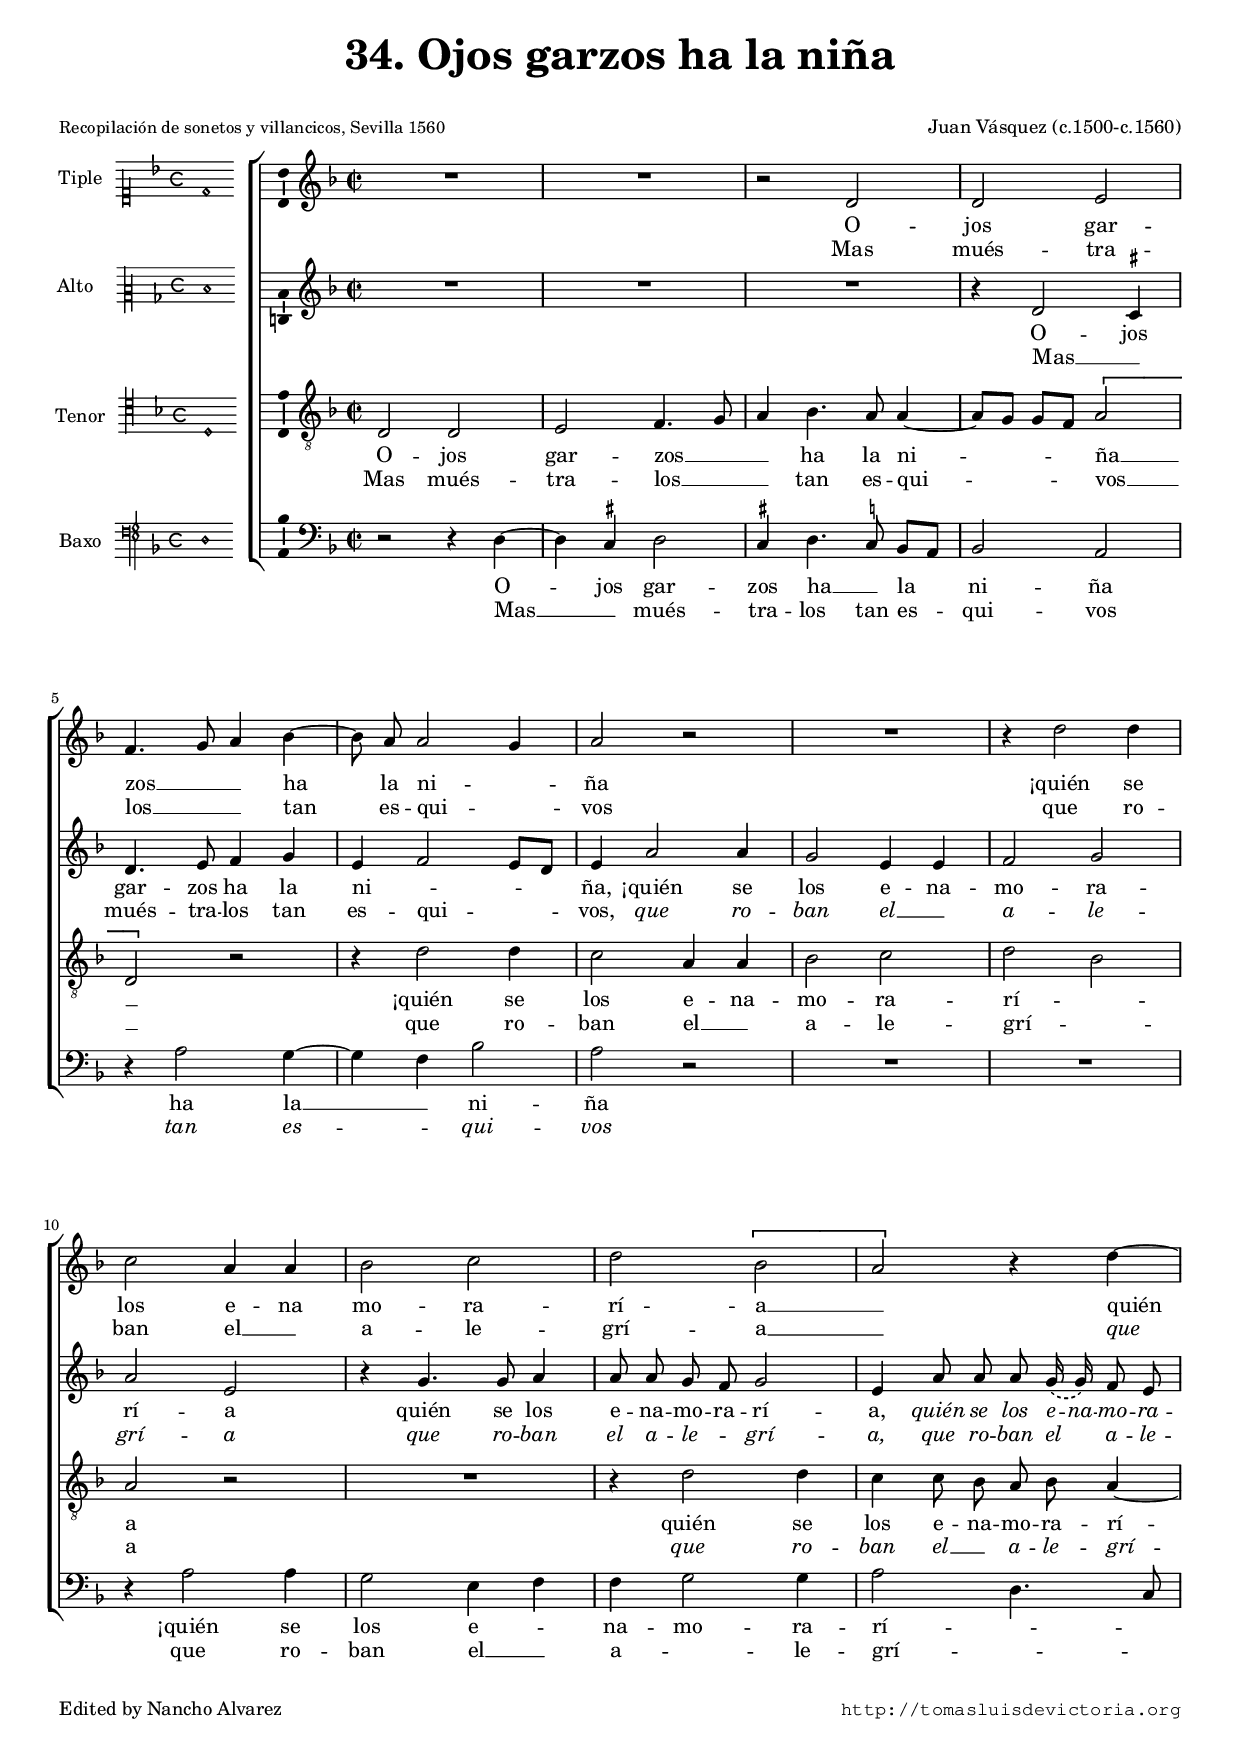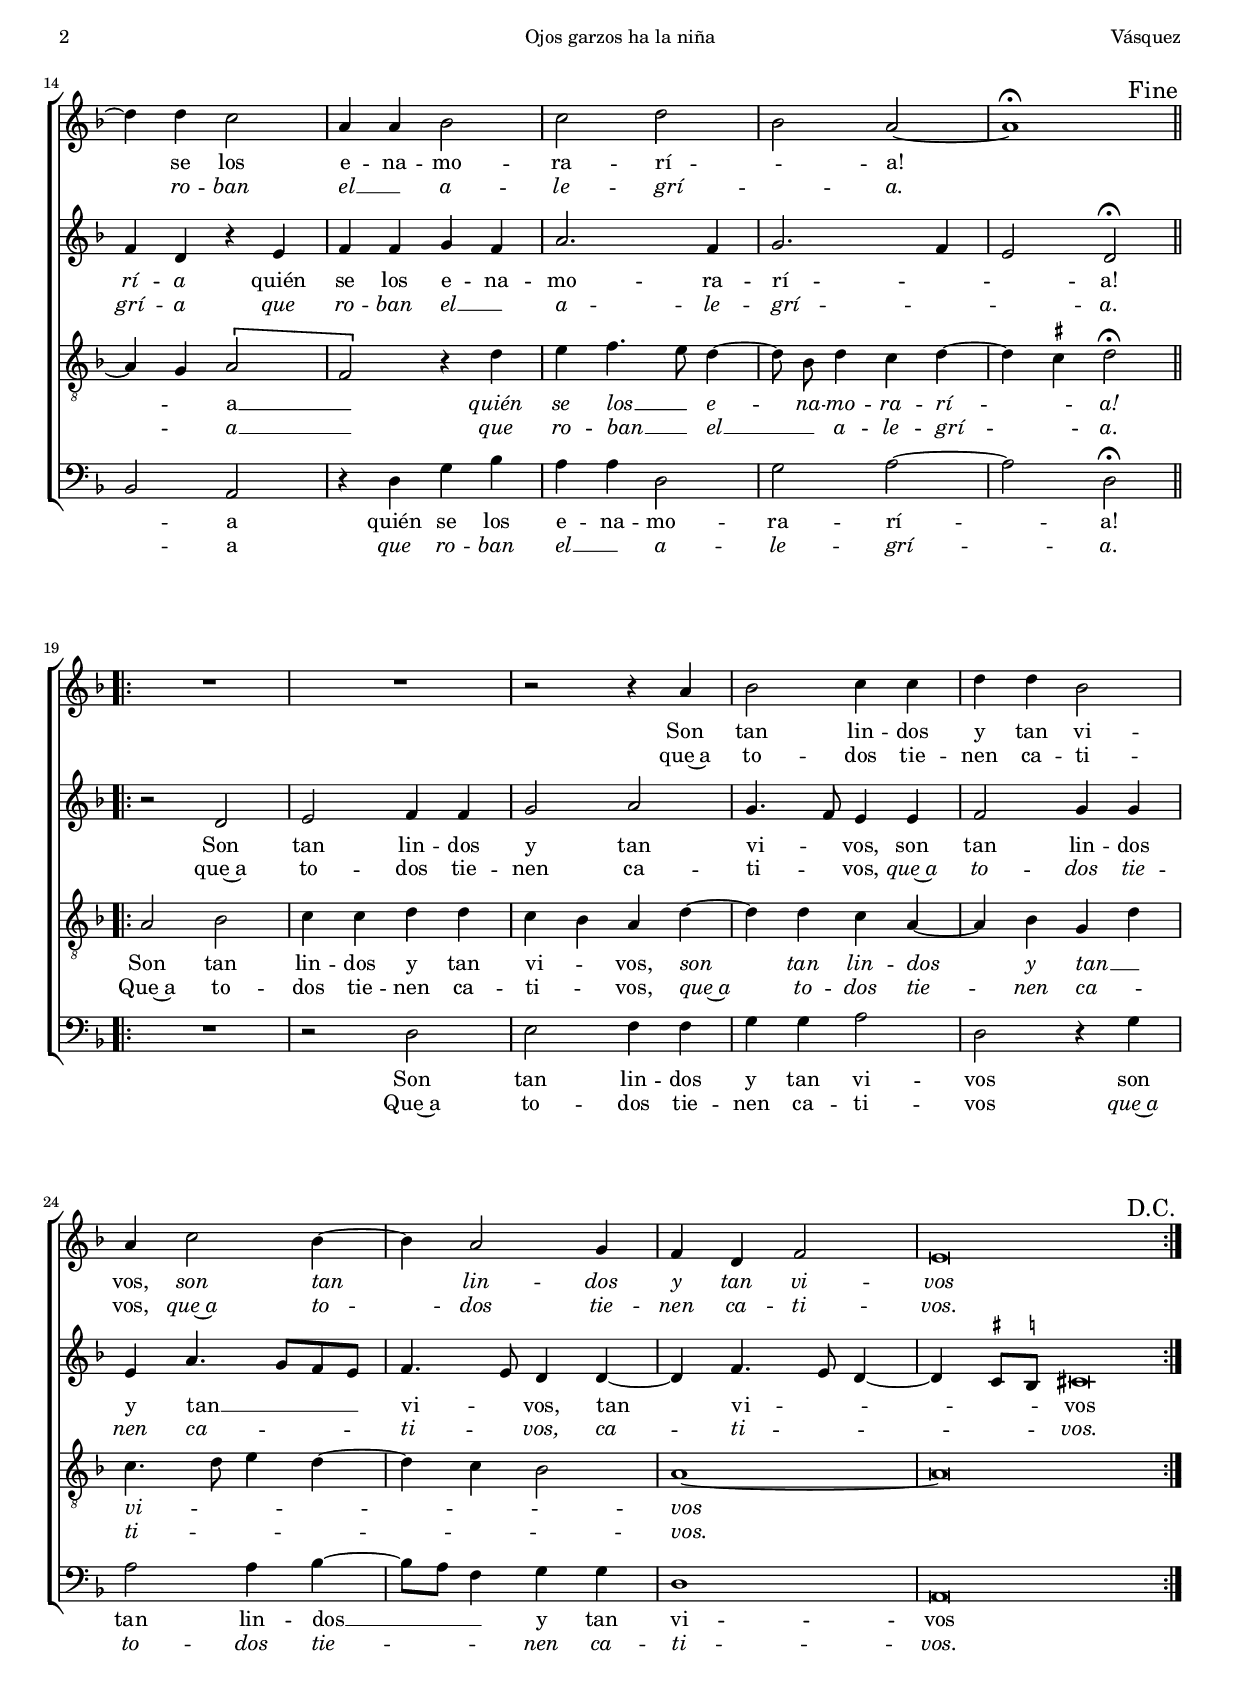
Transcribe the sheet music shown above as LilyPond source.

\version "2.18.0"

#(set-default-paper-size "a4")
#(set-global-staff-size 16.4)
#(ly:set-option 'point-and-click #f)
%mobile -s14.0 -i3.0 -ball

italicas=\override LyricText.font-shape = #'italic
rectas=\override LyricText.font-shape = #'upright
ss=\once \set suggestAccidentals = ##t
incipitwidth = 20
mtempo={\tempo 4 = 90}
mtempob={\tempo 4 = 45}

htitle="Ojos garzos ha la niña"
hcomposer="Vásquez"

\header {
	title=\markup{\fontsize #3 "34. Ojos garzos ha la niña"}
	%subtitle=\markup{""}
	subsubtitle=\markup{\null \vspace #1 }
        composer = \markup{"Juan Vásquez (c.1500-c.1560)"}
        pdfauthor=\composer
        %opus="(-)"
	poet=\markup{\smaller "Recopilación de sonetos y villancicos, Sevilla 1560"} 
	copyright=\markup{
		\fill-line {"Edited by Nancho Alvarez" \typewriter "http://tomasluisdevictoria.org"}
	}
%	tagline=""
}

global={\key f \major \time 2/2
        \skip 1*18
        \bar ".|:-||"
        \once \override Score.RehearsalMark.break-visibility=#begin-of-line-invisible
        \override Score.RehearsalMark.self-alignment-X=#right
        \mark \markup{"Fine"} \break
        \skip 1*9
        \bar ":|."
        \mark \markup {"D.C."}
}


cantus=\relative c'{
	R1*2
	r2 d
	d e
	f4. g8 a4 bes ~
	bes8 a a2 g4
	a2 r
	R1
	r4 d2 d4
	c2 a4 a
	bes2 c
	d \[bes
	a\] r4 d ~
	d d c2
	a4 a bes2
	c2 d 
	bes a ~
	a1^\fermata
	R1*2
	r2 r4 a
	bes2 c4 c
	d d bes2
	a4 c2 bes4 ~
	bes4 a2 g4
	f4 d f2
	e\breve*1/2 % breve o redonda?
}

altus=\relative c'{
	R1*3
	r4 d2 \ss cis4
	d4. e8 f4 g
	e f2 e8[ d]
	e4 a2 a4
	g2 e4 e
	f2 g
	a e
	r4 g4. g8 a4
	a8 a g f g2
	\phrasingSlurDashed
	e4 a8 a a g16\( g\) f8 e
	f4 d r e
	f f g f
	a2. f4
	g2. f4
	e2 \mtempob d\fermata
	\mtempo 
	r2 d
	e f4 f
	g2 a
	g4. f8 e4 e
	f2 g4 g
	e4 a4. g8[ f e] 
	f4. e8 d4 d ~
	d f4. e8 d4 ~
	d \ss cis8[ \ss b] \mtempob cis!\breve*1/4
}

tenor=\relative c{
	d2 d
	e f4. g8
	a4 bes4. a8 a4 ~
	a8[ g] g[ f] \[a2 
	d,\] r
	r4 d'2 d4
	c2 a4 a
	bes2 c
	d bes
	a r
	R1
	r4 d2 d4
	c4 c8 bes a bes a4 ~
	a4 g \[a2
	f\] r4 d'
	e4 f4. e8 d4 ~
	d8 bes d4 c4 d ~
	d \ss cis d2^\fermata
	a2 bes
	c4 c d d
	c bes a d ~
	d d c a ~
	a bes g d'
	c4. d8 e4 d ~
	d c bes2
	a1 ~
	a\breve*1/2
}

bassus=\relative c{
	r2 r4 d ~
	d \ss cis d2
	\ss cis4 d4. \ss c8 bes[ a]
	bes2 a
	r4 a'2 g4 ~
	g f bes2
	a r
	R1*2
	r4 a2 a4
	g2 e4 f
	f g2 g4
	a2 d,4. c8
	bes2 a
	r4 d g bes
	a4 a d,2
	g2 a ~
	a d,^\fermata
	R1
	r2 d
	e f4 f
	g g a2
	d, r4 g
	a2 a4 bes4 ~
	bes8[ a8] f4 g4 g
	d1
	a\breve*1/2
}

textocantus=\lyricmode{
O -- jos gar -- zos __ _ _ ha la ni -- _ ña
¡quién se los e -- na mo -- ra -- rí -- a __ _
quién se los e -- na -- mo -- ra -- rí -- _ a!
Son tan lin -- dos y tan vi -- vos,
\italicas
son tan lin -- dos y tan vi -- vos
}
textocantusb=\lyricmode{
Mas mués -- tra -- los __ _ _ tan es -- qui -- _ vos
que ro -- ban el __ _ a -- le -- grí -- a __ _
\italicas
que ro -- ban el __ _ a -- le -- grí -- _ a.
\rectas
que~a to -- dos tie -- nen ca -- ti -- vos,
\italicas
que~a to -- dos tie -- nen ca -- ti -- vos.
}

textoaltus=\lyricmode{
O -- jos gar -- zos ha la ni -- _ _ ña,
¡quién se los e -- na -- mo -- ra -- rí -- a
quién se los e -- na -- mo -- ra -- rí -- a,
\italicas
quién se los e -- na -- mo -- ra -- rí -- a
\rectas
quién se los e -- na -- mo -- ra -- rí -- _ _ a!
Son tan lin -- dos y tan vi -- _ vos,
son tan lin -- dos y tan __ _ vi -- _ vos,
tan vi -- _ _ _ vos % diferente
}

textoaltusb=\lyricmode{
Mas __ _ mués -- tra -- los tan es -- qui -- _ vos, % diferente
\italicas
que ro -- ban el __ _ a -- le -- grí -- a
que ro -- ban el a -- le -- _ grí -- a,
que ro -- ban el _ a -- le -- grí -- a
que ro -- ban el __ _ a -- le -- grí -- _ _ a.
\rectas
que~a to -- dos tie -- nen ca -- ti -- _ vos,
\italicas
que~a to -- dos tie -- nen ca -- _ ti -- _ vos,
ca -- ti -- _ _ _ vos.
}

textotenor=\lyricmode{
O -- jos gar -- zos __ _ _ ha la ni -- _ ña __ _ % diferente
¡quién se los e -- na -- mo -- ra -- rí -- _ a
quién se los e -- na -- mo -- ra -- rí -- _ a __ _
\italicas
quién se los __ _ e -- na -- mo -- ra -- rí -- _ a!
\rectas
Son tan lin -- dos y tan vi -- _ vos,
\italicas
son tan lin -- dos y tan __ _ vi -- _ _ _ _ _ vos
}
textotenorb=\lyricmode{
Mas mués -- tra -- los __ _ _ tan es -- qui -- _ vos __ _ % diferente
que ro -- ban el __ _ a -- le -- grí -- _ a
\italicas
que ro -- ban el __ _ a -- le -- grí -- _ a __ _
que ro -- ban __ _ el __ _ a -- le -- grí -- _ a.
\rectas
Que~a to -- dos tie -- nen ca -- ti -- _ vos,
\italicas
que~a to -- dos tie -- nen ca -- _ ti -- _ _ _ _ _ vos.
}

textobassus=\lyricmode{
O -- jos gar -- zos ha __ _ la ni -- ña
ha la __ _ ni -- ña
¡quién se los e -- _ na -- mo -- ra -- rí -- _ _ _ a
quién se los e -- na -- mo -- ra -- rí -- a!
Son tan lin -- dos y tan vi -- vos
son tan lin -- dos __ _ y tan vi -- vos
}
textobassusb=\lyricmode{
Mas __ _ mués -- tra -- los tan es -- qui -- vos % diferente
\italicas
tan es -- _ qui -- vos
\rectas
que ro -- ban el __ _ a -- _ le -- grí -- _ _ _ a
\italicas
que ro -- ban el __ _ a -- le -- grí -- a.
\rectas
Que~a to -- dos tie -- nen ca -- ti -- vos
\italicas
que~a to -- dos tie -- _ nen ca -- ti -- vos.
}


incipitcantus=\markup{
	\score{
		{ 
		\set Staff.instrumentName="Tiple  "
		\override NoteHead.style = #'neomensural
		\override Staff.TimeSignature.style = #'neomensural
		\cadenzaOn 
		\clef "petrucci-c1"
		\key f \major
		\time 4/4
		d'1
		} 

	\layout { line-width=\incipitwidth indent = 0 }
	}
}

incipitaltus=\markup{
	\score{
		{ 
		\set Staff.instrumentName="Alto    "
		\override NoteHead.style = #'neomensural 
		\override Staff.TimeSignature.style = #'neomensural
		\cadenzaOn 
		\clef "petrucci-c2"
		\key f \major
		\time 4/4
                d'1
		} 
	\layout { line-width=\incipitwidth indent = 0 }
	}
}


incipittenor=\markup{
	\score{
		{ 
		\set Staff.instrumentName="Tenor  "
		\override NoteHead.style = #'neomensural 
		\override Staff.TimeSignature.style = #'neomensural
		\cadenzaOn 
		\clef "petrucci-c4"
		\key f \major
		\time 4/4
                d1
		} 
	\layout { line-width=\incipitwidth indent=0 }
	}
}

incipitbassus=\markup{
	\score{
		{ 
		\set Staff.instrumentName="Baxo  "
		\override NoteHead.style = #'neomensural
		\override Staff.TimeSignature.style = #'neomensural
		\cadenzaOn 
		\clef "petrucci-f4"
		\key f \major
		\time 4/4
                d1
		} 
	\layout { line-width=\incipitwidth indent = 0 }
	}
}

%\layout {
%       \context {\Voice
%               \remove Ligature_bracket_engraver
%               \consists Mensural_ligature_engraver
%       }
%       line-width=\incipitwidth
%       indent = 0
%}

\score {\transpose c' c'{
\new ChoirStaff<<

	\new Staff <<\global
	\new Voice="v1" {
		\set Staff.instrumentName=\incipitcantus
		\clef "treble"
		\cantus }
	\new Lyrics \lyricsto "v1" {\textocantus }
	\new Lyrics \lyricsto "v1" {\textocantusb }
	>>

	\new Staff <<\global
	\new Voice="v2" {
		\set Staff.instrumentName=\incipitaltus
		\clef "treble"
		\altus }
	\new Lyrics \lyricsto "v2" {\textoaltus }
	\new Lyrics \lyricsto "v2" {\textoaltusb }
	>>
	
	\new Staff <<\global
	\new Voice="v3" {
		\set Staff.instrumentName=\incipittenor
		\clef "G_8"
		\tenor }
	\new Lyrics \lyricsto "v3" {\textotenor }
	\new Lyrics \lyricsto "v3" {\textotenorb }
	>>

	\new Staff <<\global
	\new Voice="v4" {
		\set Staff.instrumentName=\incipitbassus
		\clef "bass"
		\bassus }
	\new Lyrics \lyricsto "v4" {\textobassus }
	\new Lyrics \lyricsto "v4" {\textobassusb }
	>>
	
>>

	} % transpose

\layout{ 
	\context {\Lyrics 
		\override VerticalAxisGroup.staff-affinity = #UP
		\override VerticalAxisGroup.nonstaff-relatedstaff-spacing =
			#'((basic-distance . 0) (minimum-distance . 0) (padding . 1))
		\override LyricText.font-size = #1.2
		\override LyricHyphen.minimum-distance = #0.5
	}
	\context {\Score 
		tempoHideNote = ##t
		\override BarNumber.padding = #2 
	}
	\context {\Voice 
		%melismaBusyProperties = #'()
		autoBeaming = ##f
	}
	\context {\Staff 
                %\RemoveEmptyStaves
                %\override VerticalAxisGroup.remove-first = ##t
		\override VerticalAxisGroup.staff-staff-spacing =
			#'((basic-distance . 11) (minimum-distance . 0) (padding . 1))
		\consists Ambitus_engraver 
		\override LigatureBracket.padding = #1
	}
}

%\midi { \mtempo }

}


\paper{
	evenHeaderMarkup=\markup  \fill-line { \fromproperty #'page:page-number-string \htitle \hcomposer }
	oddHeaderMarkup= \markup  \fill-line { \on-the-fly #not-first-page \hcomposer \on-the-fly #not-first-page \htitle \on-the-fly #not-first-page \fromproperty #'page:page-number-string }
	%system-count=20
	%page-count = 8
	systems-per-page = 3
	ragged-last-bottom = ##f
	indent=3.4\cm
	system-system-spacing =
	#'((basic-distance . 20) (minimum-distance . 0) (padding . 5))
	top-system-spacing = % header
	#'((basic-distance . 9) (minimum-distance . 0) (padding . 0))
	last-bottom-spacing = % footer
	#'((basic-distance . 13) (minimum-distance . 0) (padding . 0))
	markup-system-spacing.padding = #1.5
}
